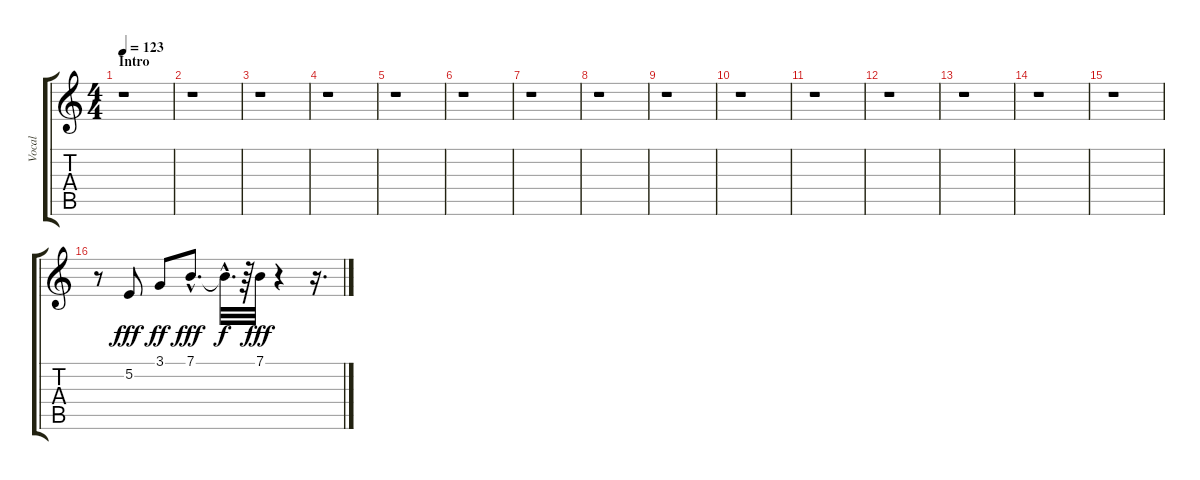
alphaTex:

\track ("Vocal" "Vocal") {instrument tuba}
\staff {score tabs}
\tuning (E4 B3 G3 D3 A2 E2) {hide}
\ts (4 4)
\section ("" "Intro")
\tempo 123
\clef g2
\ks c
r.1{dy fff instrument tuba} |
r.1 |
r.1 |
r.1 |
r.1 |
r.1 |
r.1 |
r.1 |
r.1 |
r.1 |
r.1 |
r.1 |
r.1 |
r.1 |
r.1 |
r.8 5.2.8 3.1.8{dy ff} 7.1{hac}.8{d dy fff} 7.1{hac t}.32{d dy f} r.64 7.1.32{dy fff} r.4 r.16{d}
